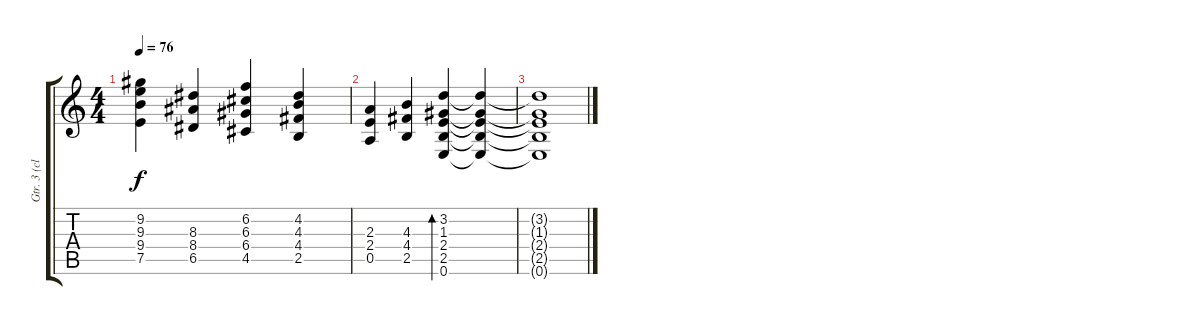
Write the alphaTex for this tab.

\track ("Gtr. 3 (clean)" "Gtr. 3 (cl") {instrument acousticguitarsteel}
\staff {score tabs}
\tuning (E4 B3 G3 D3 A2 E2) {hide}
\ts (4 4)
\tempo 76
\clef g2
\ks c
(9.2 9.3 9.4 7.5).4{dy f} (8.3 8.4 6.5).4 (6.2 6.3 6.4 4.5).4 (4.2 4.3 4.4 2.5).4 |
(2.3 2.4 0.5).4 (4.3 4.4 2.5).4 (3.2 1.3 2.4 2.5 0.6).4{bd 240} (3.2{t} 1.3{t} 2.4{t} 2.5{t} 0.6{t}).4 |
(3.2{t} 1.3{t} 2.4{t} 2.5{t} 0.6{t}).1
